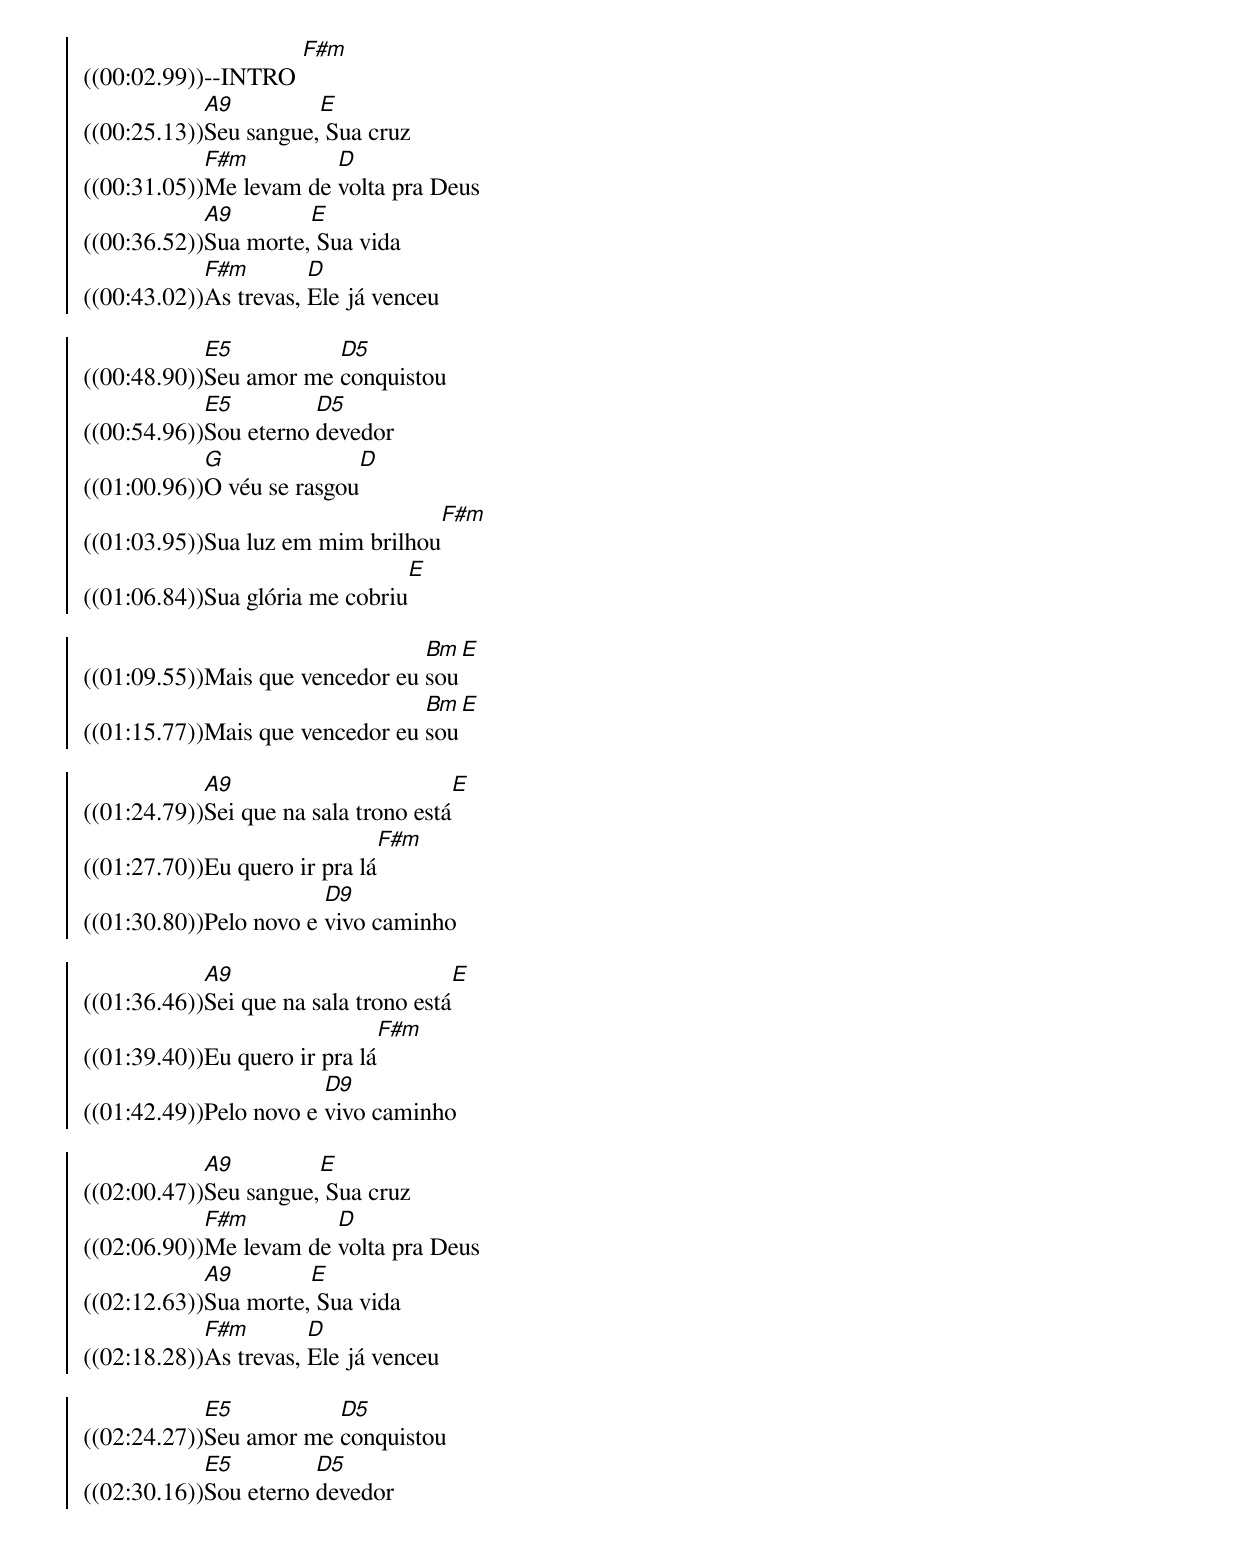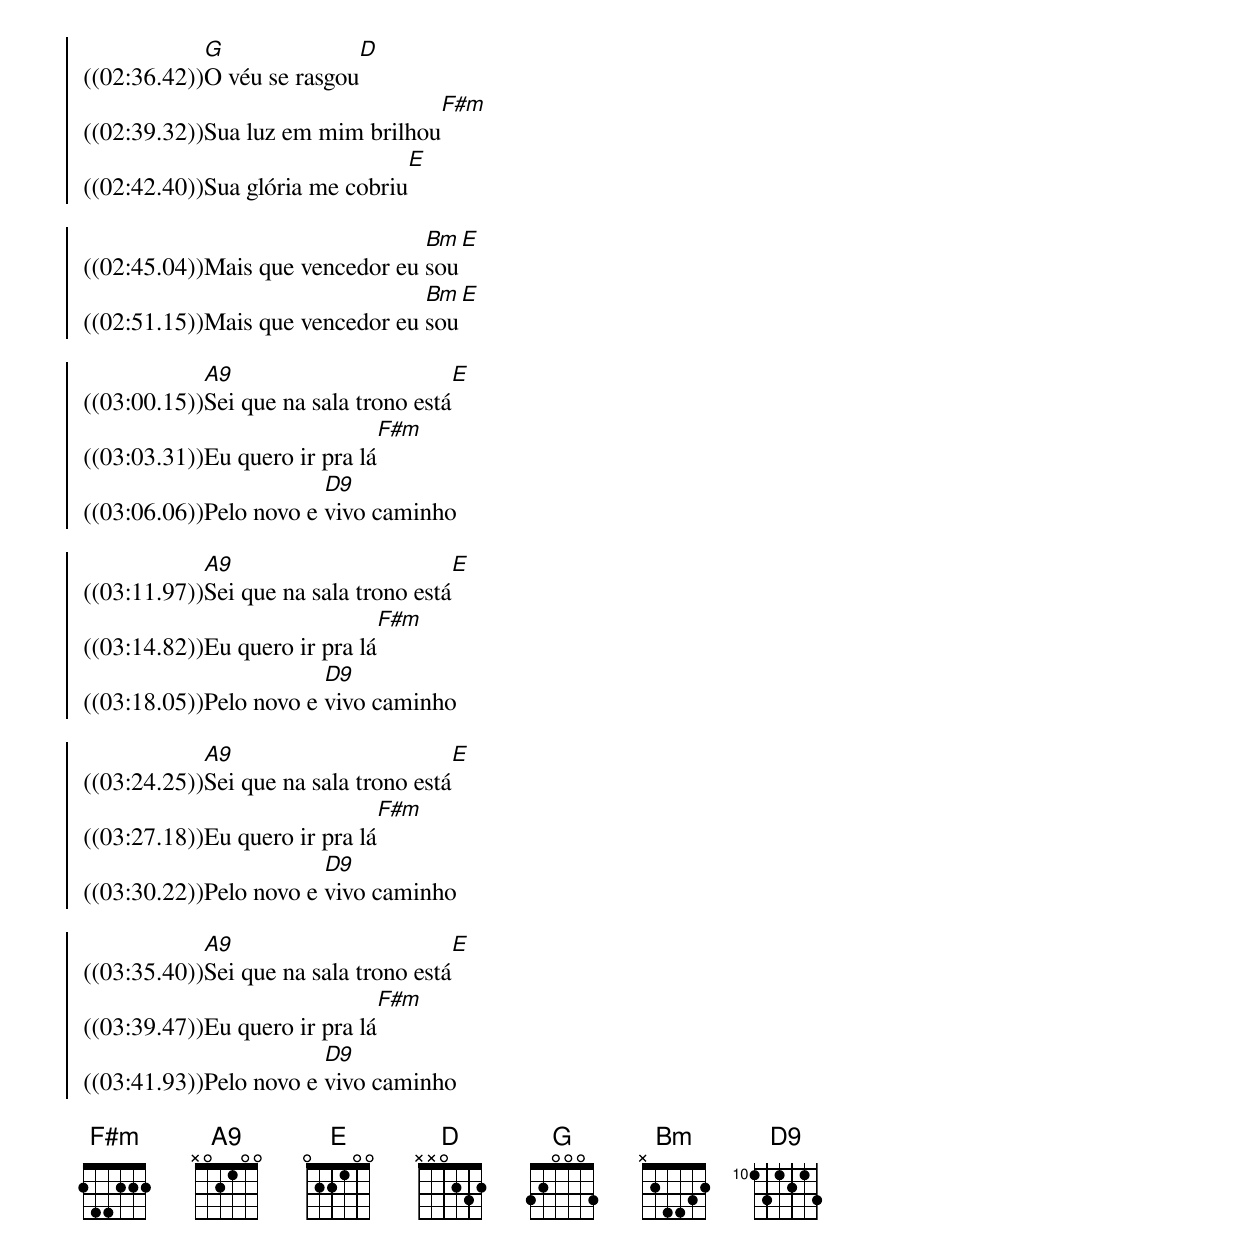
{soc}
((00:02.99))--INTRO [F#m]
((00:25.13))[A9]Seu sangue,[E] Sua cruz
((00:31.05))[F#m]Me levam de [D]volta pra Deus
((00:36.52))[A9]Sua morte,[E] Sua vida
((00:43.02))[F#m]As trevas, [D]Ele já venceu

((00:48.90))[E5]Seu amor me [D5]conquistou
((00:54.96))[E5]Sou eterno [D5]devedor
((01:00.96))[G]O véu se rasgou[D]
((01:03.95))Sua luz em mim brilhou[F#m]
((01:06.84))Sua glória me cobriu[E]

((01:09.55))Mais que vencedor eu [Bm]sou[E]
((01:15.77))Mais que vencedor eu [Bm]sou[E]

((01:24.79))[A9]Sei que na sala trono está[E]
((01:27.70))Eu quero ir pra lá[F#m]
((01:30.80))Pelo novo e [D9]vivo caminho

((01:36.46))[A9]Sei que na sala trono está[E]
((01:39.40))Eu quero ir pra lá[F#m]
((01:42.49))Pelo novo e [D9]vivo caminho

((02:00.47))[A9]Seu sangue,[E] Sua cruz
((02:06.90))[F#m]Me levam de [D]volta pra Deus
((02:12.63))[A9]Sua morte,[E] Sua vida
((02:18.28))[F#m]As trevas, [D]Ele já venceu

((02:24.27))[E5]Seu amor me [D5]conquistou
((02:30.16))[E5]Sou eterno [D5]devedor
((02:36.42))[G]O véu se rasgou[D]
((02:39.32))Sua luz em mim brilhou[F#m]
((02:42.40))Sua glória me cobriu[E]

((02:45.04))Mais que vencedor eu [Bm]sou[E]
((02:51.15))Mais que vencedor eu [Bm]sou[E]

((03:00.15))[A9]Sei que na sala trono está[E]
((03:03.31))Eu quero ir pra lá[F#m]
((03:06.06))Pelo novo e [D9]vivo caminho

((03:11.97))[A9]Sei que na sala trono está[E]
((03:14.82))Eu quero ir pra lá[F#m]
((03:18.05))Pelo novo e [D9]vivo caminho

((03:24.25))[A9]Sei que na sala trono está[E]
((03:27.18))Eu quero ir pra lá[F#m]
((03:30.22))Pelo novo e [D9]vivo caminho

((03:35.40))[A9]Sei que na sala trono está[E]
((03:39.47))Eu quero ir pra lá[F#m]
((03:41.93))Pelo novo e [D9]vivo caminho

{eoc}
